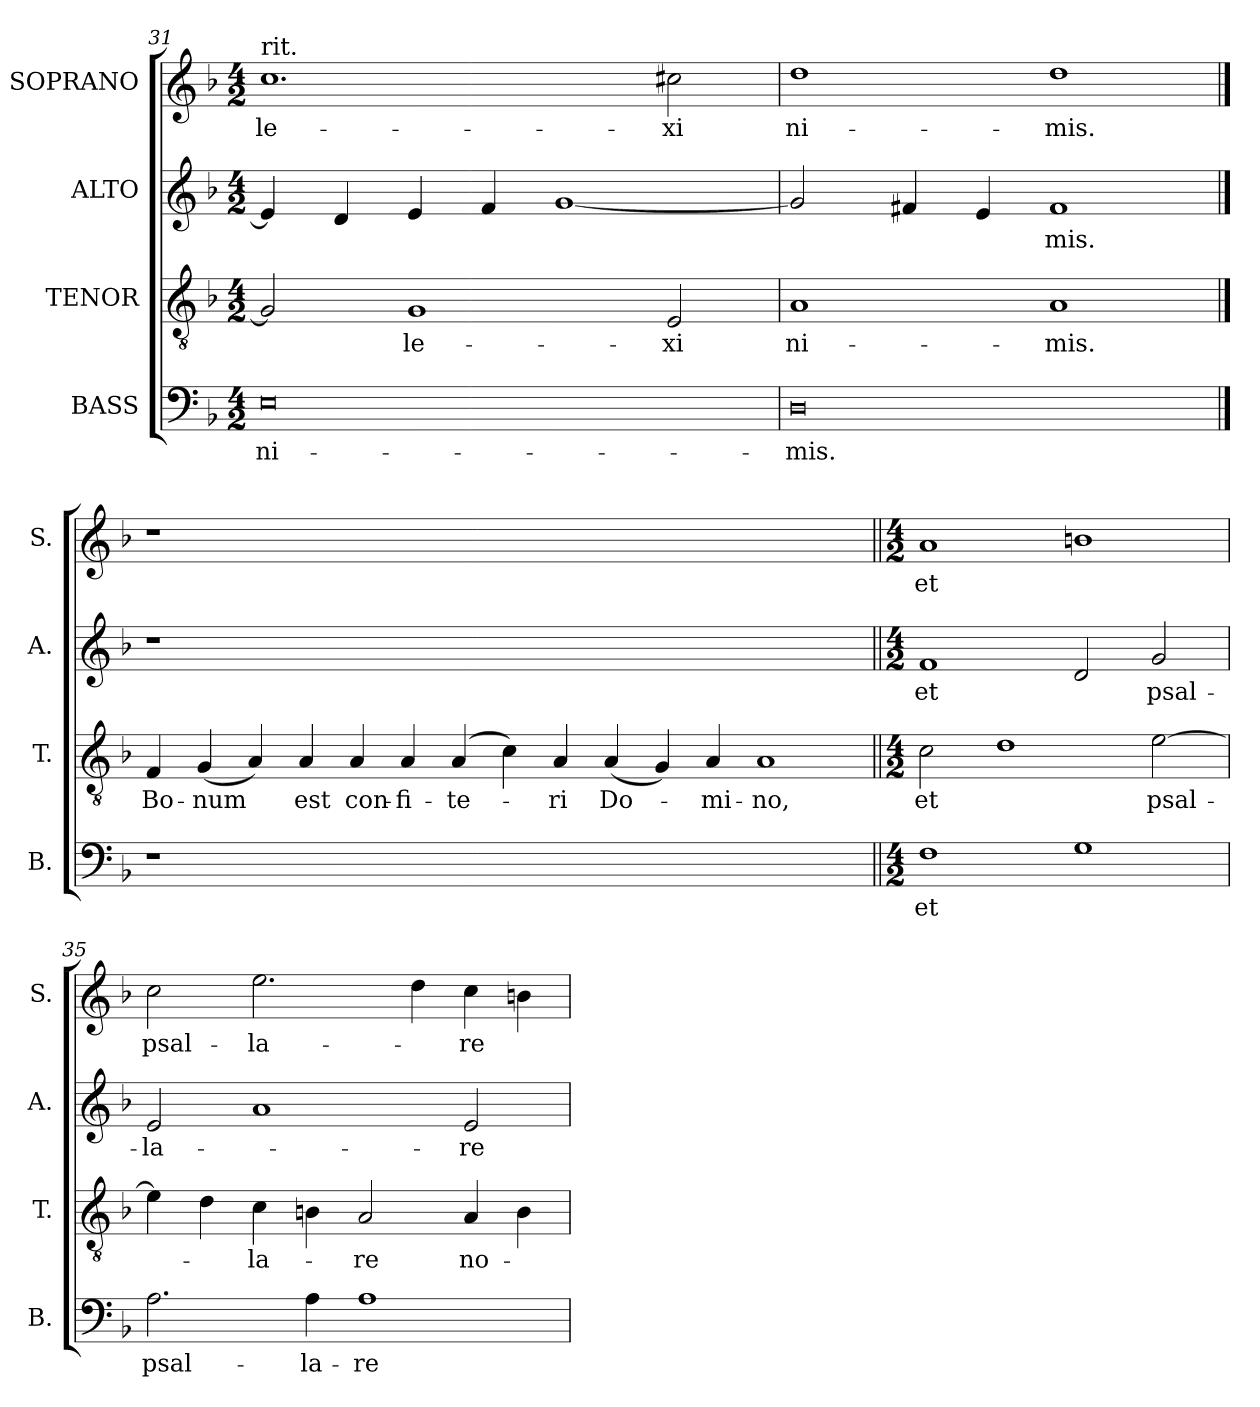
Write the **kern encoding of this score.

**kern	**text	**kern	**text	**kern	**text	**kern	**text
*part4	*part4	*part3	*part3	*part2	*part2	*part1	*part1
*staff4	*staff4	*staff3	*staff3	*staff2	*staff2	*staff1	*staff1
*I"BASS	*	*I"TENOR	*	*I"ALTO	*	*I"SOPRANO	*
*I'B.	*	*I'T.	*	*I'A.	*	*I'S.	*
*clefF4	*	*clefGv2	*	*clefG2	*	*clefG2	*
*	*	*ITrd7c12	*	*	*	*	*
*k[b-]	*	*k[b-]	*	*k[b-]	*	*k[b-]	*
*F:	*	*F:	*	*F:	*	*F:	*
*M4/2	*	*M4/2	*	*M4/2	*	*M4/2	*
=31	=31	=31	=31	=31	=31	=31	=31
!	!LO:LY:b:color=#000000	!	!	!	!	!	!
!	!	!	!	!	!	!LO:TX:t=rit.	!
!	!	!	!	!	!	!	!LO:LY:b:color=#000000
0Ei	ni-	2GGi/]	.	4ei/]	.	1.cci	-le-
.	.	.	.	4di/	.	.	.
!	!	!	!LO:LY:b:color=#000000	!	!	!	!
.	.	1GGi	-le-	4ei/	.	.	.
.	.	.	.	4fi/	.	.	.
.	.	.	.	[1gi	.	.	.
!	!	!	!LO:LY:b:color=#000000	!	!	!	!
!	!	!	!	!	!	!	!LO:LY:b:color=#000000
.	.	2EEi/	-xi	.	.	2cc#Xi\	-xi
=32	=32	=32	=32	=32	=32	=32	=32
!	!LO:LY:b:color=#000000	!	!	!	!	!	!
!	!	!	!LO:LY:b:color=#000000	!	!	!	!
!	!	!	!	!	!	!	!LO:LY:b:color=#000000
0Di	-mis.	1AAi	ni-	2gi/]	.	1ddi	ni-
.	.	.	.	4f#Xi/	.	.	.
.	.	.	.	4ei/	.	.	.
!	!	!	!LO:LY:b:color=#000000	!	!	!	!
!	!	!	!	!	!LO:LY:b:color=#000000	!	!
!	!	!	!	!	!	!	!LO:LY:b:color=#000000
.	.	1AAi	-mis.	1f#i	-mis.	1ddi	-mis.
!!LO:PB:g=z
==33	==33	==33	==33	==33	==33	==33	==33
!LO:N:vis=1	!	!	!	!	!	!	!
*	*	*	*	*	*	*MM184	*
!	!	!	!LO:LY:b:color=#000000	!LO:N:vis=1	!	!LO:N:vis=1	!
0r	.	4FFi/	Bo-	0r	.	0r	.
!	!	!	!LO:LY:b:color=#000000	!	!	!	!
.	.	(4GGi/	-num	.	.	.	.
.	.	4AAi/)	.	.	.	.	.
!	!	!	!LO:LY:b:color=#000000	!	!	!	!
.	.	4AAi/	est	.	.	.	.
!	!	!	!LO:LY:b:color=#000000	!	!	!	!
.	.	4AAi/	con-	.	.	.	.
!	!	!	!LO:LY:b:color=#000000	!	!	!	!
.	.	4AAi/	-fi-	.	.	.	.
!	!	!	!LO:LY:b:color=#000000	!	!	!	!
.	.	(4AAi/	-te-	.	.	.	.
.	.	4Ci\)	.	.	.	.	.
!	!	!	!LO:LY:b:color=#000000	!	!	!	!
0ryy	.	4AAi/	-ri	0ryy	.	0ryy	.
!	!	!	!LO:LY:b:color=#000000	!	!	!	!
.	.	(4AAi/	Do-	.	.	.	.
.	.	4GGi/)	.	.	.	.	.
!	!	!	!LO:LY:b:color=#000000	!	!	!	!
.	.	4AAi/	-mi-	.	.	.	.
!	!	!	!LO:LY:b:color=#000000	!	!	!	!
.	.	1AAi	-no,	.	.	.	.
=34||	=34||	=34||	=34||	=34||	=34||	=34||	=34||
*M4/2	*	*M4/2	*	*M4/2	*	*M4/2	*
!	!LO:LY:b:color=#000000	!	!	!	!	!	!
!	!	!	!LO:LY:b:color=#000000	!	!	!	!
!	!	!	!	!	!LO:LY:b:color=#000000	!	!
!	!	!	!	!	!	!	!LO:LY:b:color=#000000
1Fi	et	2Ci\	et	1fi	et	1ai	et
.	.	1Di	.	.	.	.	.
1Gi	.	.	.	2di/	.	1bni	.
!	!	!	!LO:LY:b:color=#000000	!	!	!	!
!	!	!	!	!	!LO:LY:b:color=#000000	!	!
.	.	[2Ei\	psal-	2gi/	psal-	.	.
=35	=35	=35	=35	=35	=35	=35	=35
!	!LO:LY:b:color=#000000	!	!	!	!	!	!
!	!	!	!	!	!LO:LY:b:color=#000000	!	!
!	!	!	!	!	!	!	!LO:LY:b:color=#000000
2.Ai\	psal-	4Ei\]	.	2ei/	-la-	2cci\	psal-
.	.	4Di\	.	.	.	.	.
!	!	!	!LO:LY:b:color=#000000	!	!	!	!
!	!	!	!	!	!	!	!LO:LY:b:color=#000000
.	.	4Ci\	-la-	1ai	.	2.eei\	-la-
!	!LO:LY:b:color=#000000	!	!	!	!	!	!
4Ai\	-la-	4BBni\	.	.	.	.	.
!	!LO:LY:b:color=#000000	!	!	!	!	!	!
!	!	!	!LO:LY:b:color=#000000	!	!	!	!
1Ai	-re	2AAi/	-re	.	.	.	.
.	.	.	.	.	.	4ddi\	.
!	!	!	!LO:LY:b:color=#000000	!	!	!	!
!	!	!	!	!	!LO:LY:b:color=#000000	!	!
!	!	!	!	!	!	!	!LO:LY:b:color=#000000
.	.	4AAi/	no-	2ei/	-re	4cci\	-re
.	.	4BBi\	.	.	.	4bni\	.
=	=	=	=	=	=	=	=
*-	*-	*-	*-	*-	*-	*-	*-
